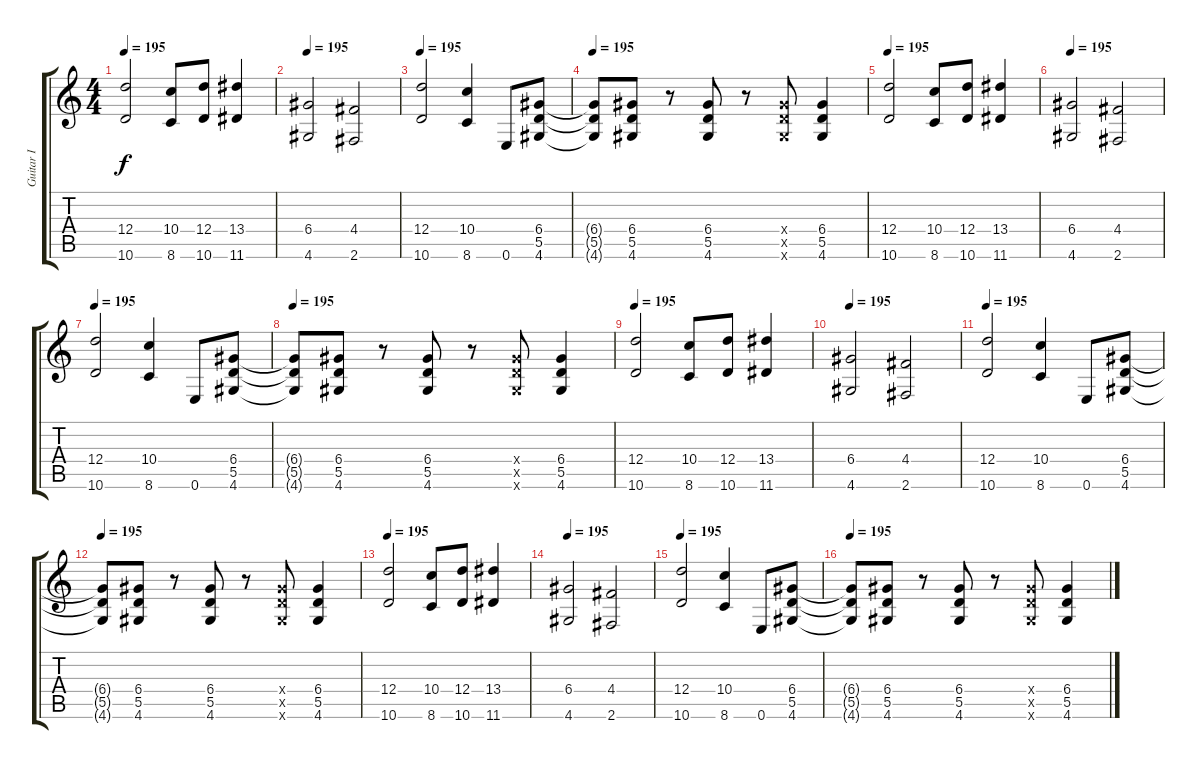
\track ("Guitar I" "Guitar I") {instrument distortionguitar}
\staff {score tabs}
\tuning (E4 B3 G3 D3 A2 E2) {hide}
\ts (4 4)
\tempo 195
\clef g2
\ks c
(12.4 10.6).2{dy f} (10.4 8.6).8 (12.4 10.6).8 (13.4 11.6).4 |
\tempo 195
(6.4 4.6).2 (4.4 2.6).2 |
\tempo 195
(12.4 10.6).2 (10.4 8.6).4 0.6.8 (6.4 5.5 4.6).8 |
\tempo 195
(6.4{t} 5.5{t} 4.6{t}).8 (6.4 5.5 4.6).8 r.8 (6.4 5.5 4.6).8 r.8 (6.4{x} 5.5{x} 4.6{x}).8 (6.4 5.5 4.6).4 |
\tempo 195
(12.4 10.6).2 (10.4 8.6).8 (12.4 10.6).8 (13.4 11.6).4 |
\tempo 195
(6.4 4.6).2 (4.4 2.6).2 |
\tempo 195
(12.4 10.6).2 (10.4 8.6).4 0.6.8 (6.4 5.5 4.6).8 |
\tempo 195
(6.4{t} 5.5{t} 4.6{t}).8 (6.4 5.5 4.6).8 r.8 (6.4 5.5 4.6).8 r.8 (6.4{x} 5.5{x} 4.6{x}).8 (6.4 5.5 4.6).4 |
\tempo 195
(12.4 10.6).2 (10.4 8.6).8 (12.4 10.6).8 (13.4 11.6).4 |
\tempo 195
(6.4 4.6).2 (4.4 2.6).2 |
\tempo 195
(12.4 10.6).2 (10.4 8.6).4 0.6.8 (6.4 5.5 4.6).8 |
\tempo 195
(6.4{t} 5.5{t} 4.6{t}).8 (6.4 5.5 4.6).8 r.8 (6.4 5.5 4.6).8 r.8 (6.4{x} 5.5{x} 4.6{x}).8 (6.4 5.5 4.6).4 |
\tempo 195
(12.4 10.6).2 (10.4 8.6).8 (12.4 10.6).8 (13.4 11.6).4 |
\tempo 195
(6.4 4.6).2 (4.4 2.6).2 |
\tempo 195
(12.4 10.6).2 (10.4 8.6).4 0.6.8 (6.4 5.5 4.6).8 |
\tempo 195
(6.4{t} 5.5{t} 4.6{t}).8 (6.4 5.5 4.6).8 r.8 (6.4 5.5 4.6).8 r.8 (6.4{x} 5.5{x} 4.6{x}).8 (6.4 5.5 4.6).4
